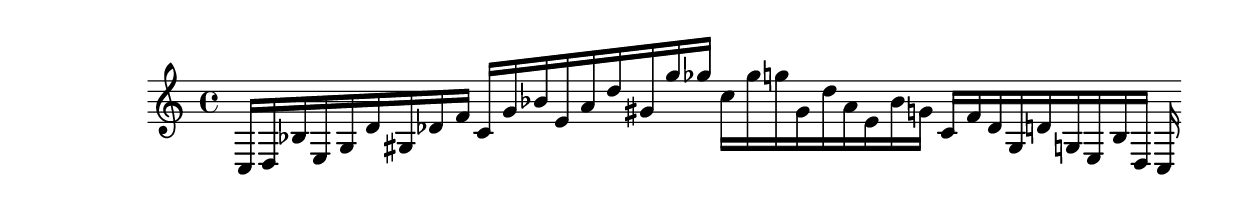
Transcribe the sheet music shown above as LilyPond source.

% z vector: tensor([[ 2.6015, -0.6903, -0.7484, -0.0691, -1.7783,  0.0810,  1.6564,  1.8550, 0.3502, -0.8627,  0.9459, -2.8631,  3.3136, -1.4720, -1.0373,  0.8390]])
    \new PianoStaff <<
    \cadenzaOn
    \new Staff = "right" {
    \clef treble
        c16 [ d bes e g d' gis des' f' ]
    c' [ g' bes' e' a' d'' gis' g'' ges'' ]
    c'' [ ges'' g'' gis' d'' a' e' bes' g' ]
    c' [ f' des' gis d' g e bes d ]
    c
    }
    >>
    